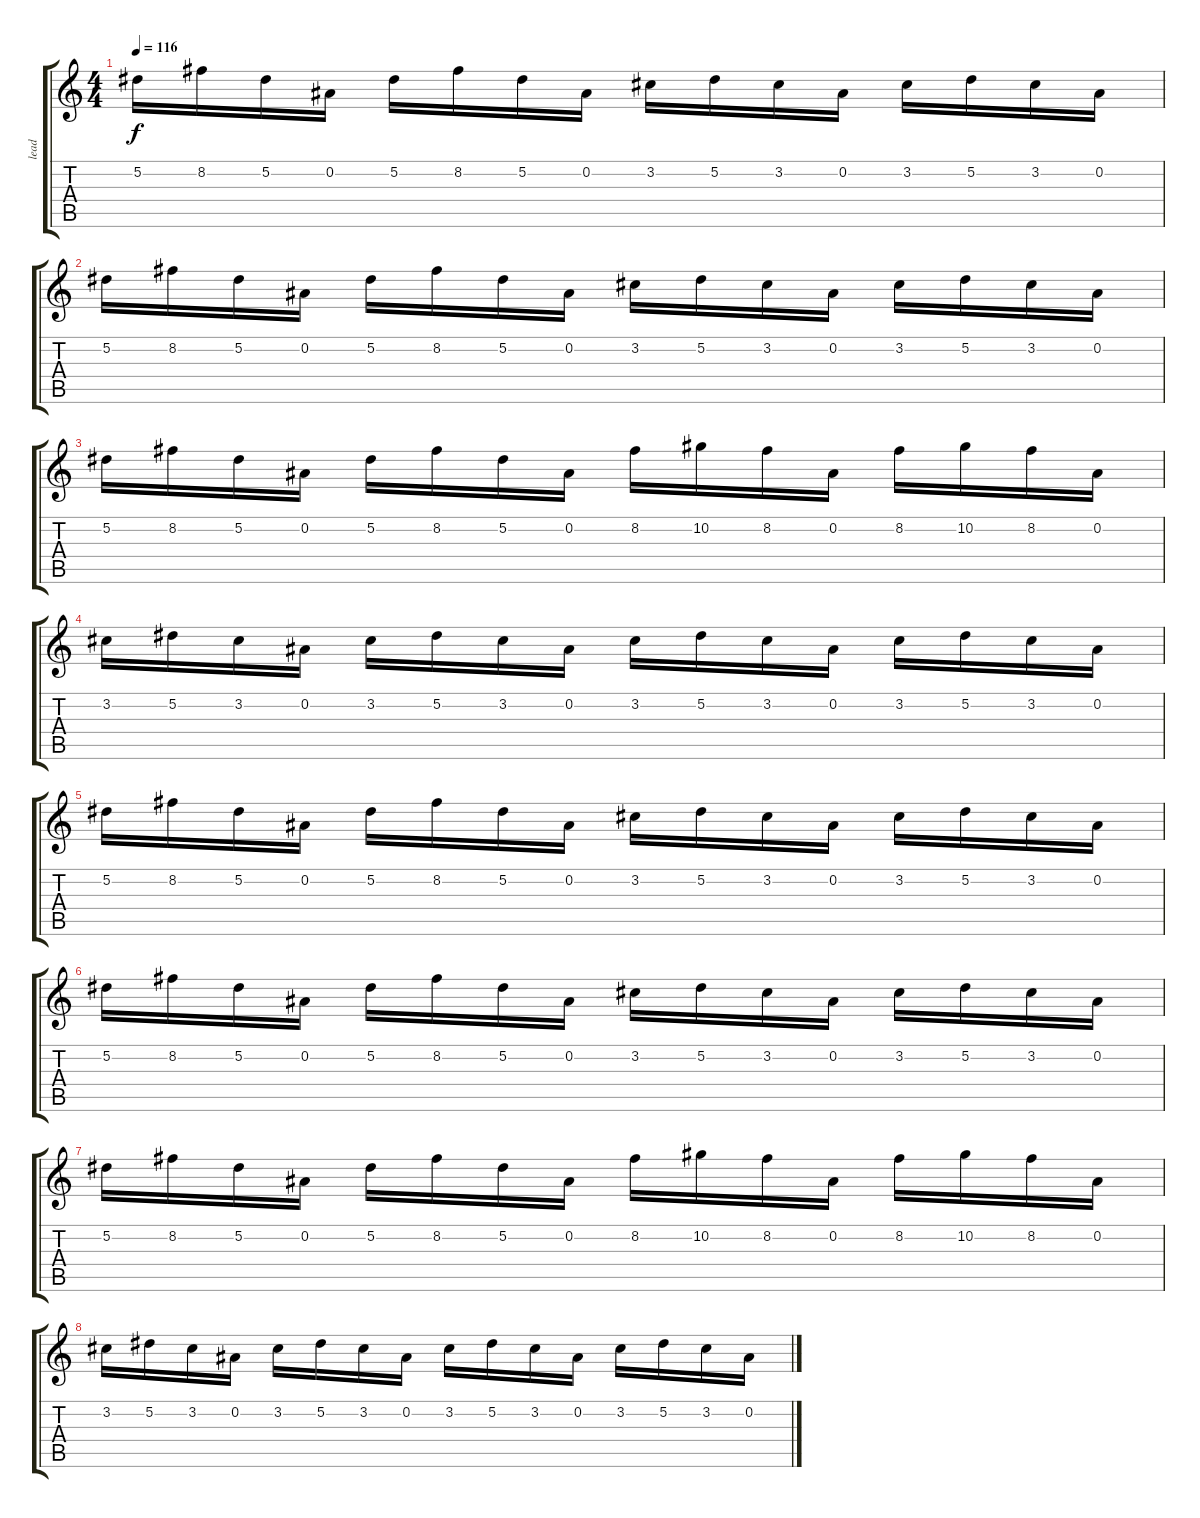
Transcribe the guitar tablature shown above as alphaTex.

\track ("lead" "lead") {instrument distortionguitar}
\staff {score tabs}
\tuning (Eb4 Bb3 Gb3 Db3 Ab2 Db2) {hide}
\ts (4 4)
\tempo 116
\clef g2
\ks c
5.2.16{dy f} 8.2.16 5.2.16 0.2.16 5.2.16 8.2.16 5.2.16 0.2.16 3.2.16 5.2.16 3.2.16 0.2.16 3.2.16 5.2.16 3.2.16 0.2.16 |
5.2.16 8.2.16 5.2.16 0.2.16 5.2.16 8.2.16 5.2.16 0.2.16 3.2.16 5.2.16 3.2.16 0.2.16 3.2.16 5.2.16 3.2.16 0.2.16 |
5.2.16 8.2.16 5.2.16 0.2.16 5.2.16 8.2.16 5.2.16 0.2.16 8.2.16 10.2.16 8.2.16 0.2.16 8.2.16 10.2.16 8.2.16 0.2.16 |
3.2.16 5.2.16 3.2.16 0.2.16 3.2.16 5.2.16 3.2.16 0.2.16 3.2.16 5.2.16 3.2.16 0.2.16 3.2.16 5.2.16 3.2.16 0.2.16 |
5.2.16 8.2.16 5.2.16 0.2.16 5.2.16 8.2.16 5.2.16 0.2.16 3.2.16 5.2.16 3.2.16 0.2.16 3.2.16 5.2.16 3.2.16 0.2.16 |
5.2.16 8.2.16 5.2.16 0.2.16 5.2.16 8.2.16 5.2.16 0.2.16 3.2.16 5.2.16 3.2.16 0.2.16 3.2.16 5.2.16 3.2.16 0.2.16 |
5.2.16 8.2.16 5.2.16 0.2.16 5.2.16 8.2.16 5.2.16 0.2.16 8.2.16 10.2.16 8.2.16 0.2.16 8.2.16 10.2.16 8.2.16 0.2.16 |
3.2.16 5.2.16 3.2.16 0.2.16 3.2.16 5.2.16 3.2.16 0.2.16 3.2.16 5.2.16 3.2.16 0.2.16 3.2.16 5.2.16 3.2.16 0.2.16
